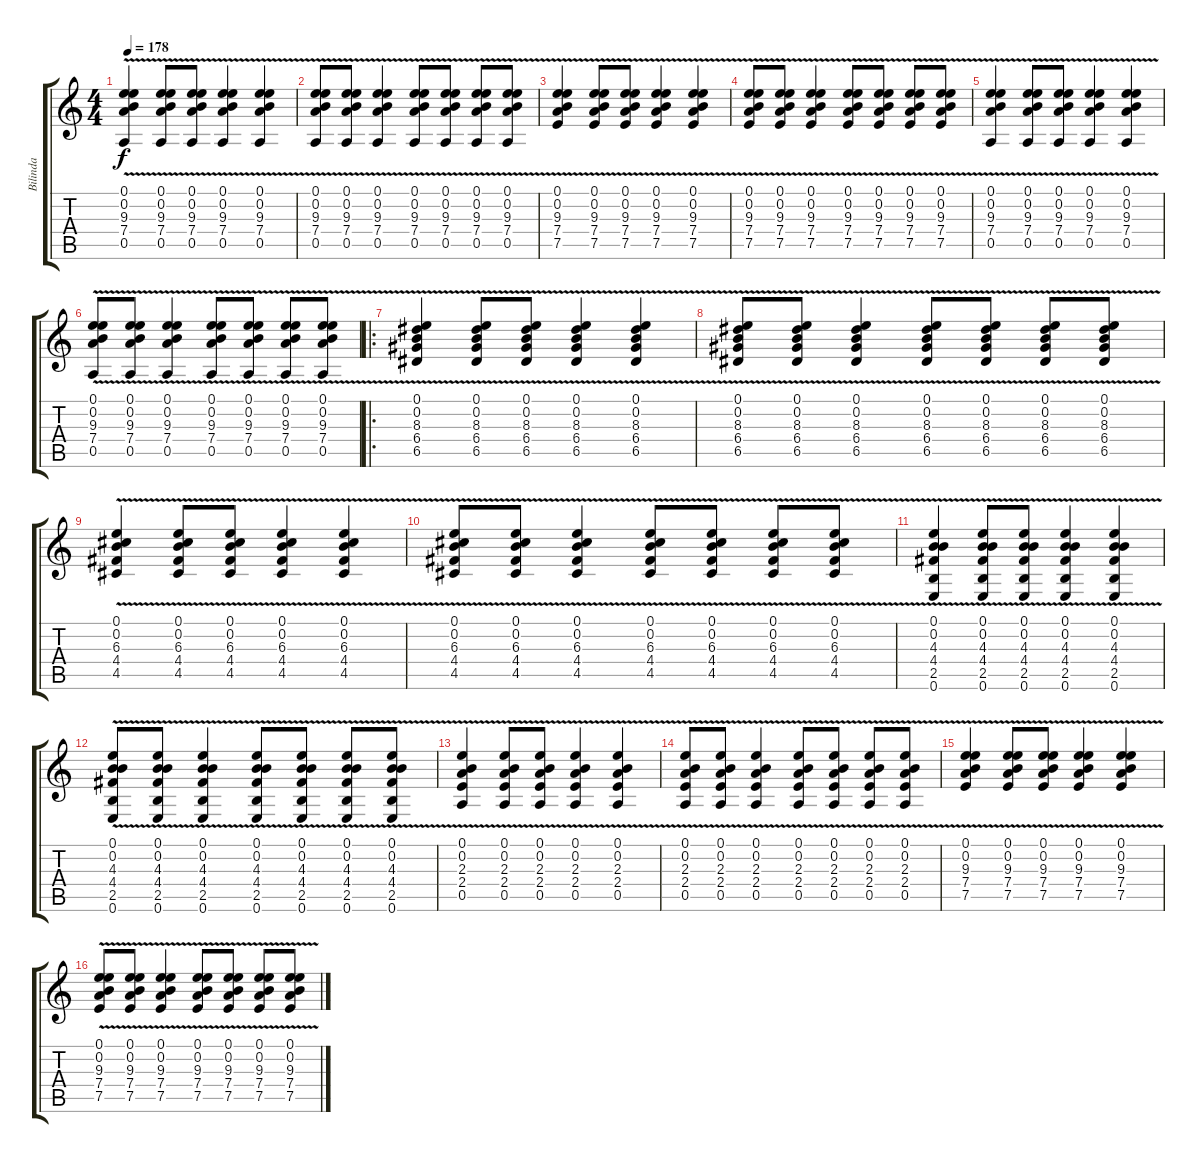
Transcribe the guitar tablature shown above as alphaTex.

\track ("Bilinda" "Bilinda") {instrument distortionguitar}
\staff {score tabs}
\tuning (E4 B3 G3 D3 A2 E2) {hide}
\ts (4 4)
\tempo 178
\clef g2
\ks c
(0.1 0.2 9.3{v} 7.4 0.5).4{dy f} (0.1 0.2 9.3{v} 7.4 0.5).8 (0.1 0.2 9.3{v} 7.4 0.5).8 (0.1 0.2 9.3{v} 7.4 0.5).4 (0.1 0.2 9.3{v} 7.4 0.5).4 |
(0.1 0.2 9.3{v} 7.4 0.5).8 (0.1 0.2 9.3{v} 7.4 0.5).8 (0.1 0.2 9.3{v} 7.4 0.5).4 (0.1 0.2 9.3{v} 7.4 0.5).8 (0.1 0.2 9.3{v} 7.4 0.5).8 (0.1 0.2 9.3{v} 7.4 0.5).8 (0.1 0.2 9.3{v} 7.4 0.5).8 |
(0.1 0.2 9.3{v} 7.4 7.5).4 (0.1 0.2 9.3{v} 7.4 7.5).8 (0.1 0.2 9.3{v} 7.4 7.5).8 (0.1 0.2 9.3{v} 7.4 7.5).4 (0.1 0.2 9.3{v} 7.4 7.5).4 |
(0.1 0.2 9.3{v} 7.4 7.5).8 (0.1 0.2 9.3{v} 7.4 7.5).8 (0.1 0.2 9.3{v} 7.4 7.5).4 (0.1 0.2 9.3{v} 7.4 7.5).8 (0.1 0.2 9.3{v} 7.4 7.5).8 (0.1 0.2 9.3{v} 7.4 7.5).8 (0.1 0.2 9.3{v} 7.4 7.5).8 |
(0.1 0.2 9.3{v} 7.4 0.5).4 (0.1 0.2 9.3{v} 7.4 0.5).8 (0.1 0.2 9.3{v} 7.4 0.5).8 (0.1 0.2 9.3{v} 7.4 0.5).4 (0.1 0.2 9.3{v} 7.4 0.5).4 |
(0.1 0.2 9.3{v} 7.4 0.5).8 (0.1 0.2 9.3{v} 7.4 0.5).8 (0.1 0.2 9.3{v} 7.4 0.5).4 (0.1 0.2 9.3{v} 7.4 0.5).8 (0.1 0.2 9.3{v} 7.4 0.5).8 (0.1 0.2 9.3{v} 7.4 0.5).8 (0.1 0.2 9.3{v} 7.4 0.5).8 |
\ro
(0.1 0.2 8.3{v} 6.4 6.5).4 (0.1 0.2 8.3{v} 6.4 6.5).8 (0.1 0.2 8.3{v} 6.4 6.5).8 (0.1 0.2 8.3{v} 6.4 6.5).4 (0.1 0.2 8.3{v} 6.4 6.5).4 |
(0.1 0.2 8.3{v} 6.4 6.5).8 (0.1 0.2 8.3{v} 6.4 6.5).8 (0.1 0.2 8.3{v} 6.4 6.5).4 (0.1 0.2 8.3{v} 6.4 6.5).8 (0.1 0.2 8.3{v} 6.4 6.5).8 (0.1 0.2 8.3{v} 6.4 6.5).8 (0.1 0.2 8.3{v} 6.4 6.5).8 |
(0.1 0.2 6.3{v} 4.4 4.5).4 (0.1 0.2 6.3{v} 4.4 4.5).8 (0.1 0.2 6.3{v} 4.4 4.5).8 (0.1 0.2 6.3{v} 4.4 4.5).4 (0.1 0.2 6.3{v} 4.4 4.5).4 |
(0.1 0.2 6.3{v} 4.4 4.5).8 (0.1 0.2 6.3{v} 4.4 4.5).8 (0.1 0.2 6.3{v} 4.4 4.5).4 (0.1 0.2 6.3{v} 4.4 4.5).8 (0.1 0.2 6.3{v} 4.4 4.5).8 (0.1 0.2 6.3{v} 4.4 4.5).8 (0.1 0.2 6.3{v} 4.4 4.5).8 |
(0.1 0.2 4.3{v} 4.4 2.5 0.6).4 (0.1 0.2 4.3{v} 4.4 2.5 0.6).8 (0.1 0.2 4.3{v} 4.4 2.5 0.6).8 (0.1 0.2 4.3{v} 4.4 2.5 0.6).4 (0.1 0.2 4.3{v} 4.4 2.5 0.6).4 |
(0.1 0.2 4.3{v} 4.4 2.5 0.6).8 (0.1 0.2 4.3{v} 4.4 2.5 0.6).8 (0.1 0.2 4.3{v} 4.4 2.5 0.6).4 (0.1 0.2 4.3{v} 4.4 2.5 0.6).8 (0.1 0.2 4.3{v} 4.4 2.5 0.6).8 (0.1 0.2 4.3{v} 4.4 2.5 0.6).8 (0.1 0.2 4.3{v} 4.4 2.5 0.6).8 |
(0.1 0.2 2.3{v} 2.4 0.5).4 (0.1 0.2 2.3{v} 2.4 0.5).8 (0.1 0.2 2.3{v} 2.4 0.5).8 (0.1 0.2 2.3{v} 2.4 0.5).4 (0.1 0.2 2.3{v} 2.4 0.5).4 |
(0.1 0.2 2.3{v} 2.4 0.5).8 (0.1 0.2 2.3{v} 2.4 0.5).8 (0.1 0.2 2.3{v} 2.4 0.5).4 (0.1 0.2 2.3{v} 2.4 0.5).8 (0.1 0.2 2.3{v} 2.4 0.5).8 (0.1 0.2 2.3{v} 2.4 0.5).8 (0.1 0.2 2.3{v} 2.4 0.5).8 |
(0.1 0.2 9.3{v} 7.4 7.5).4 (0.1 0.2 9.3{v} 7.4 7.5).8 (0.1 0.2 9.3{v} 7.4 7.5).8 (0.1 0.2 9.3{v} 7.4 7.5).4 (0.1 0.2 9.3{v} 7.4 7.5).4 |
(0.1 0.2 9.3{v} 7.4 7.5).8 (0.1 0.2 9.3{v} 7.4 7.5).8 (0.1 0.2 9.3{v} 7.4 7.5).4 (0.1 0.2 9.3{v} 7.4 7.5).8 (0.1 0.2 9.3{v} 7.4 7.5).8 (0.1 0.2 9.3{v} 7.4 7.5).8 (0.1 0.2 9.3{v} 7.4 7.5).8
